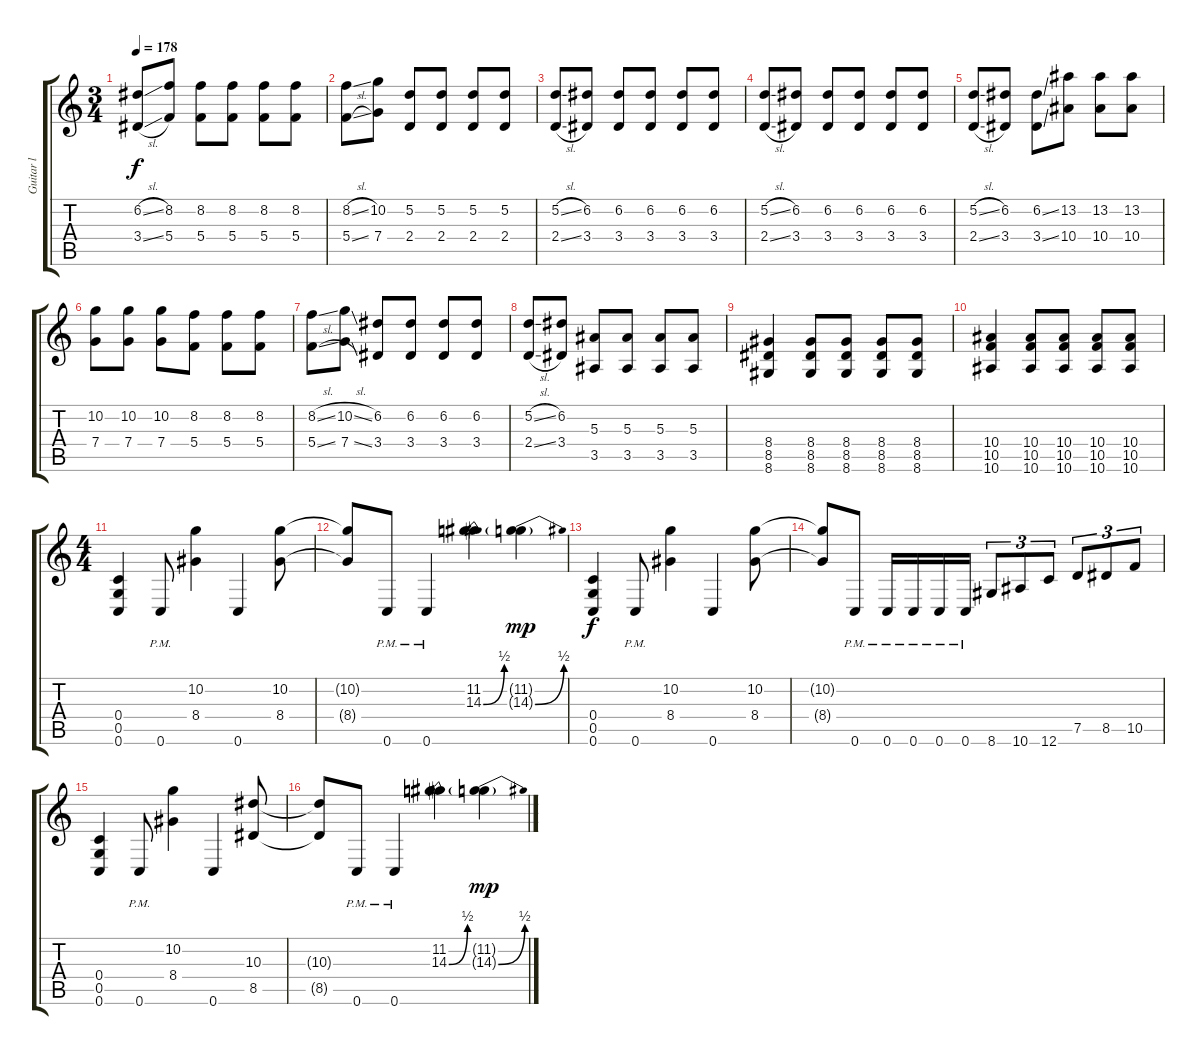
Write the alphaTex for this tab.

\track ("Guitar l" "Guitar l") {instrument distortionguitar}
\staff {score tabs}
\tuning (D4 A3 F3 C3 G2 C2) {hide}
\ts (3 4)
\tempo 178
\clef g2
\ks c
(6.2{sl} 3.4{sl}).8{dy f} (8.2 5.4).8 (8.2 5.4).8 (8.2 5.4).8 (8.2 5.4).8 (8.2 5.4).8 |
(8.2{sl} 5.4{sl}).8 (10.2 7.4).8 (5.2 2.4).8 (5.2 2.4).8 (5.2 2.4).8 (5.2 2.4).8 |
(5.2{sl} 2.4{sl}).8 (6.2 3.4).8 (6.2 3.4).8 (6.2 3.4).8 (6.2 3.4).8 (6.2 3.4).8 |
(5.2{sl} 2.4{sl}).8 (6.2 3.4).8 (6.2 3.4).8 (6.2 3.4).8 (6.2 3.4).8 (6.2 3.4).8 |
(5.2{sl} 2.4{sl}).8 (6.2 3.4).8 (6.2{ss} 3.4{ss}).8 (13.2 10.4).8 (13.2 10.4).8 (13.2 10.4).8 |
(10.2 7.4).8 (10.2 7.4).8 (10.2 7.4).8 (8.2 5.4).8 (8.2 5.4).8 (8.2 5.4).8 |
(8.2{sl} 5.4{sl}).8 (10.2{sl} 7.4{sl}).8 (6.2 3.4).8 (6.2 3.4).8 (6.2 3.4).8 (6.2 3.4).8 |
(5.2{sl} 2.4{sl}).8 (6.2 3.4).8 (5.3 3.5).8 (5.3 3.5).8 (5.3 3.5).8 (5.3 3.5).8 |
(8.4 8.5 8.6).4 (8.4 8.5 8.6).8 (8.4 8.5 8.6).8 (8.4 8.5 8.6).8 (8.4 8.5 8.6).8 |
(10.4 10.5 10.6).4 (10.4 10.5 10.6).8 (10.4 10.5 10.6).8 (10.4 10.5 10.6).8 (10.4 10.5 10.6).8 |
\ts (4 4)
(0.4 0.5 0.6).4 0.6{pm}.8 (10.2 8.4).4 0.6.4 (10.2 8.4).8 |
(10.2{t} 8.4{t}).8 0.6{pm}.8 0.6{pm}.4 (11.2 14.3{be (bend 0 0 60 2)}).4 (11.2{g} 14.3{be (bend 0 0 60 2) g}).4{dy mp} |
(0.4 0.5 0.6).4{dy f} 0.6{pm}.8 (10.2 8.4).4 0.6.4 (10.2 8.4).8 |
(10.2{t} 8.4{t}).8 0.6{pm}.8 0.6{pm}.16 0.6{pm}.16 0.6{pm}.16 0.6{pm}.16 8.6.8{tu (3 2)} 10.6.8{tu (3 2)} 12.6.8{tu (3 2)} 7.5.8{tu (3 2)} 8.5.8{tu (3 2)} 10.5.8{tu (3 2)} |
(0.4 0.5 0.6).4 0.6{pm}.8 (10.2 8.4).4 0.6.4 (10.3 8.5).8 |
(10.3{t} 8.5{t}).8 0.6{pm}.8 0.6{pm}.4 (11.2 14.3{be (bend 0 0 60 2)}).4 (11.2{g} 14.3{be (bend 0 0 60 2) g}).4{dy mp}
